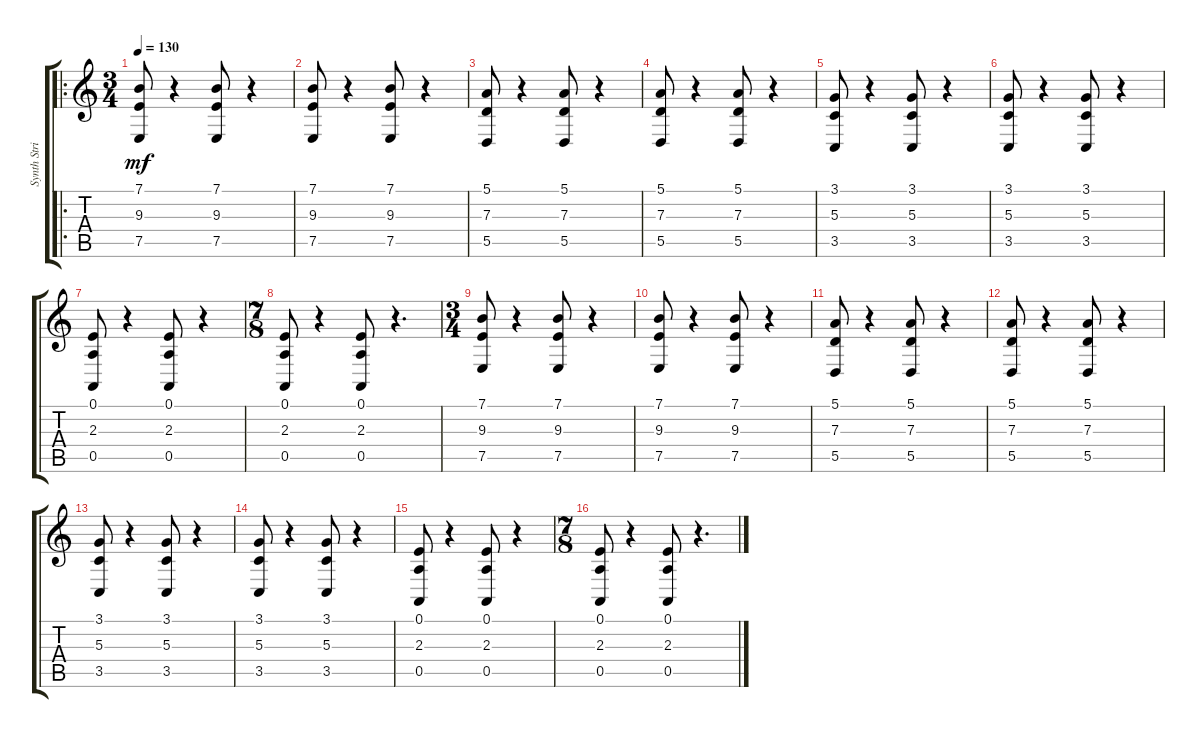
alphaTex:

\track ("Synth Strings" "Synth Stri") {instrument stringensemble1}
\staff {score tabs}
\tuning (E4 B3 G3 D3 A2 E2) {hide}
\ro
\ts (3 4)
\tempo 130
\clef g2
\ks c
(7.1 9.3 7.5).8{dy mf instrument stringensemble1} r.4 (7.1 9.3 7.5).8 r.4 |
(7.1 9.3 7.5).8 r.4 (7.1 9.3 7.5).8 r.4 |
(5.1 7.3 5.5).8 r.4 (5.1 7.3 5.5).8 r.4 |
(5.1 7.3 5.5).8 r.4 (5.1 7.3 5.5).8 r.4 |
(3.1 5.3 3.5).8 r.4 (3.1 5.3 3.5).8 r.4 |
(3.1 5.3 3.5).8 r.4 (3.1 5.3 3.5).8 r.4 |
(0.1 2.3 0.5).8 r.4 (0.1 2.3 0.5).8 r.4 |
\ts (7 8)
(0.1 2.3 0.5).8 r.4 (0.1 2.3 0.5).8 r.4{d} |
\ts (3 4)
(7.1 9.3 7.5).8 r.4 (7.1 9.3 7.5).8 r.4 |
(7.1 9.3 7.5).8 r.4 (7.1 9.3 7.5).8 r.4 |
(5.1 7.3 5.5).8 r.4 (5.1 7.3 5.5).8 r.4 |
(5.1 7.3 5.5).8 r.4 (5.1 7.3 5.5).8 r.4 |
(3.1 5.3 3.5).8 r.4 (3.1 5.3 3.5).8 r.4 |
(3.1 5.3 3.5).8 r.4 (3.1 5.3 3.5).8 r.4 |
(0.1 2.3 0.5).8 r.4 (0.1 2.3 0.5).8 r.4 |
\ts (7 8)
(0.1 2.3 0.5).8 r.4 (0.1 2.3 0.5).8 r.4{d}
